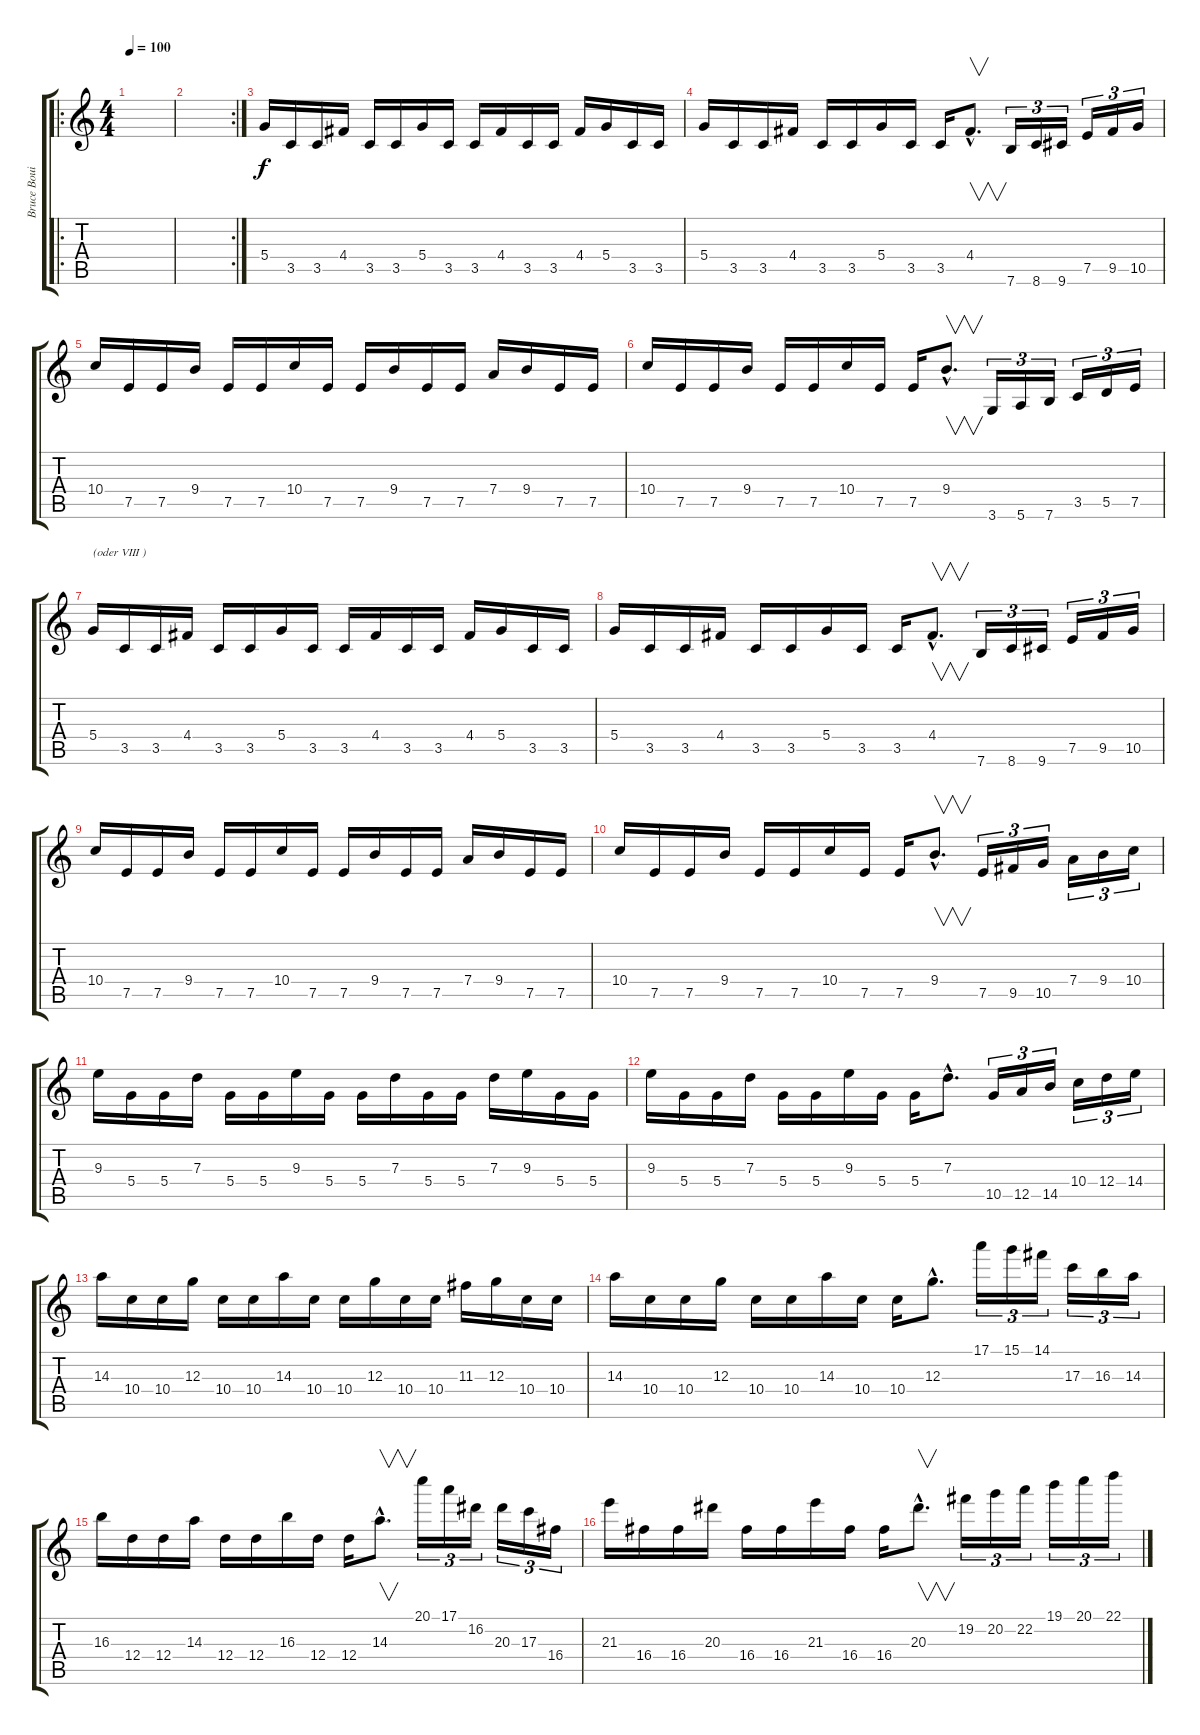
\track ("Bruce Bouilliet" "Bruce Boui") {instrument distortionguitar}
\staff {score tabs}
\tuning (E4 B3 G3 D3 A2 E2) {hide}
\ro
\ts (4 4)
\tempo 100
\clef g2
\ks c
|
\rc 2
|
5.4.16 3.5.16 3.5.16 4.4.16 3.5.16 3.5.16 5.4.16 3.5.16 3.5.16 4.4.16 3.5.16 3.5.16 4.4.16 5.4.16 3.5.16 3.5.16 |
5.4.16 3.5.16 3.5.16 4.4.16 3.5.16 3.5.16 5.4.16 3.5.16 3.5.16 4.4{hac}.8{v d} 7.6.16{tu (3 2)} 8.6.16{tu (3 2)} 9.6.16{tu (3 2)} 7.5.16{tu (3 2)} 9.5.16{tu (3 2)} 10.5.16{tu (3 2)} |
10.4.16 7.5.16 7.5.16 9.4.16 7.5.16 7.5.16 10.4.16 7.5.16 7.5.16 9.4.16 7.5.16 7.5.16 7.4.16 9.4.16 7.5.16 7.5.16 |
10.4.16 7.5.16 7.5.16 9.4.16 7.5.16 7.5.16 10.4.16 7.5.16 7.5.16 9.4{hac}.8{v d} 3.6.16{tu (3 2)} 5.6.16{tu (3 2)} 7.6.16{tu (3 2)} 3.5.16{tu (3 2)} 5.5.16{tu (3 2)} 7.5.16{tu (3 2)} |
5.4.16{txt "(oder VIII )"} 3.5.16 3.5.16 4.4.16 3.5.16 3.5.16 5.4.16 3.5.16 3.5.16 4.4.16 3.5.16 3.5.16 4.4.16 5.4.16 3.5.16 3.5.16 |
5.4.16 3.5.16 3.5.16 4.4.16 3.5.16 3.5.16 5.4.16 3.5.16 3.5.16 4.4{hac}.8{v d} 7.6.16{tu (3 2)} 8.6.16{tu (3 2)} 9.6.16{tu (3 2)} 7.5.16{tu (3 2)} 9.5.16{tu (3 2)} 10.5.16{tu (3 2)} |
10.4.16 7.5.16 7.5.16 9.4.16 7.5.16 7.5.16 10.4.16 7.5.16 7.5.16 9.4.16 7.5.16 7.5.16 7.4.16 9.4.16 7.5.16 7.5.16 |
10.4.16 7.5.16 7.5.16 9.4.16 7.5.16 7.5.16 10.4.16 7.5.16 7.5.16 9.4{hac}.8{v d} 7.5.16{tu (3 2)} 9.5.16{tu (3 2)} 10.5.16{tu (3 2)} 7.4.16{tu (3 2)} 9.4.16{tu (3 2)} 10.4.16{tu (3 2)} |
9.3.16 5.4.16 5.4.16 7.3.16 5.4.16 5.4.16 9.3.16 5.4.16 5.4.16 7.3.16 5.4.16 5.4.16 7.3.16 9.3.16 5.4.16 5.4.16 |
9.3.16 5.4.16 5.4.16 7.3.16 5.4.16 5.4.16 9.3.16 5.4.16 5.4.16 7.3{hac}.8{d} 10.5.16{tu (3 2)} 12.5.16{tu (3 2)} 14.5.16{tu (3 2)} 10.4.16{tu (3 2)} 12.4.16{tu (3 2)} 14.4.16{tu (3 2)} |
14.3.16 10.4.16 10.4.16 12.3.16 10.4.16 10.4.16 14.3.16 10.4.16 10.4.16 12.3.16 10.4.16 10.4.16 11.3.16 12.3.16 10.4.16 10.4.16 |
14.3.16 10.4.16 10.4.16 12.3.16 10.4.16 10.4.16 14.3.16 10.4.16 10.4.16 12.3{hac}.8{d} 17.1.16{tu (3 2)} 15.1.16{tu (3 2)} 14.1.16{tu (3 2)} 17.3.16{tu (3 2)} 16.3.16{tu (3 2)} 14.3.16{tu (3 2)} |
16.3.16 12.4.16 12.4.16 14.3.16 12.4.16 12.4.16 16.3.16 12.4.16 12.4.16 14.3{hac}.8{v d} 20.1.16{tu (3 2)} 17.1.16{tu (3 2)} 16.2.16{tu (3 2)} 20.3.16{tu (3 2)} 17.3.16{tu (3 2)} 16.4.16{tu (3 2)} |
21.3.16 16.4.16 16.4.16 20.3.16 16.4.16 16.4.16 21.3.16 16.4.16 16.4.16 20.3{hac}.8{v d} 19.2.16{tu (3 2)} 20.2.16{tu (3 2)} 22.2.16{tu (3 2)} 19.1.16{tu (3 2)} 20.1.16{tu (3 2)} 22.1.16{tu (3 2)}
